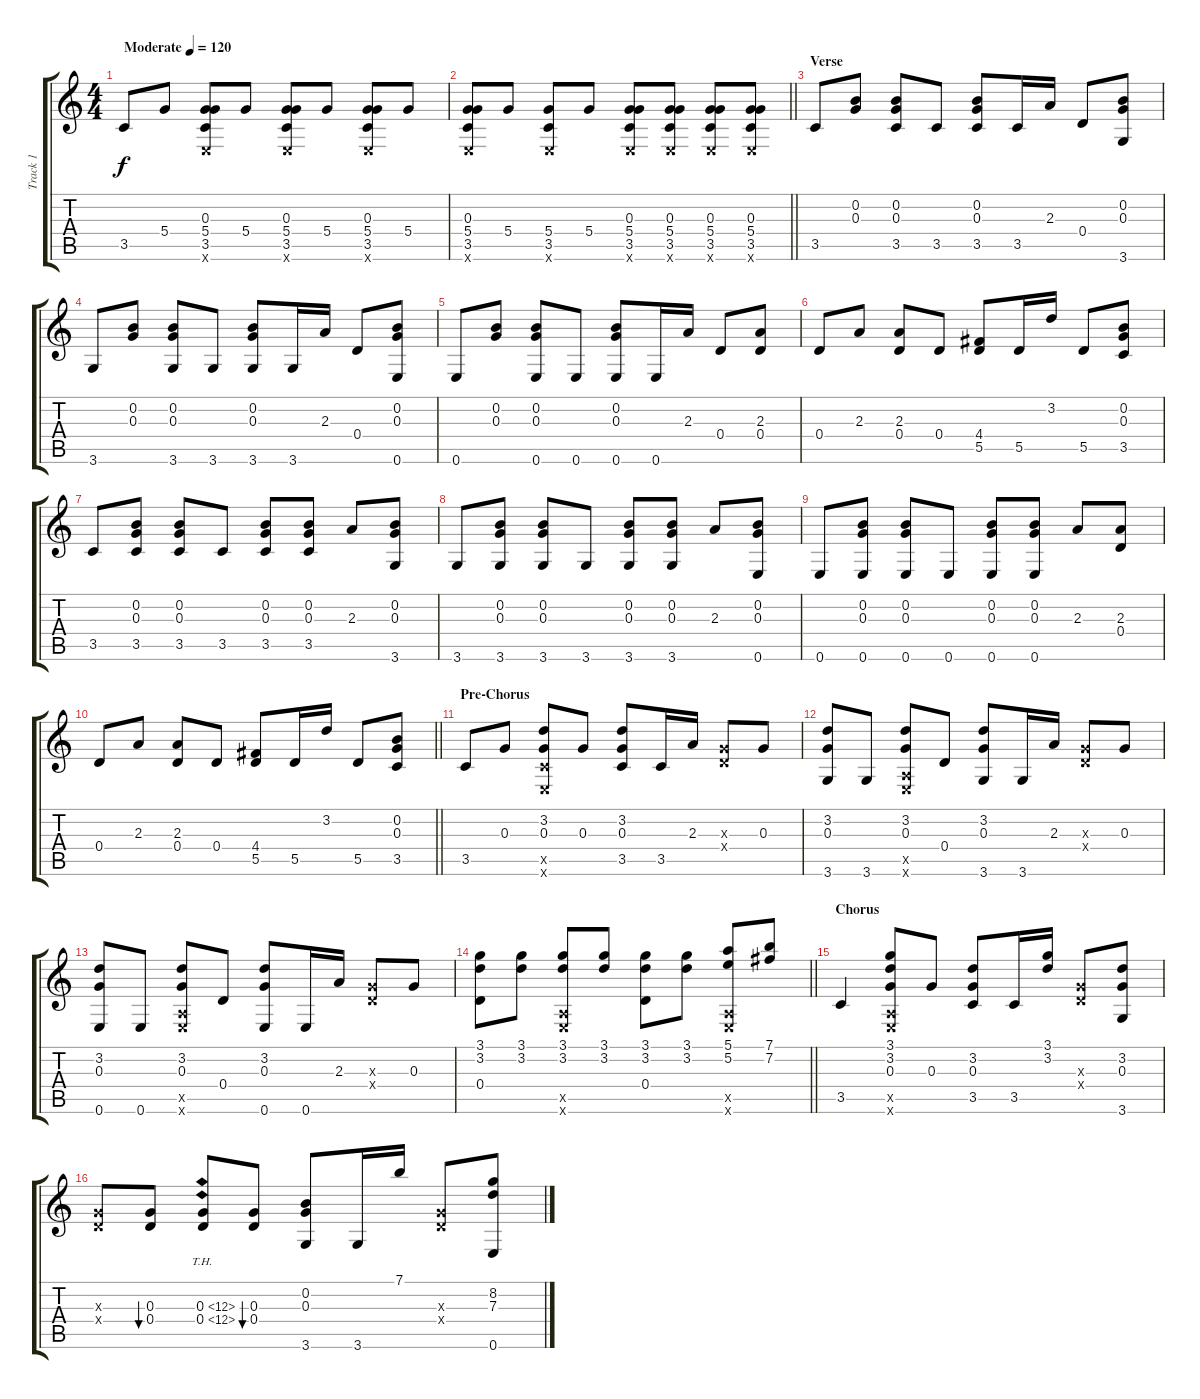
\track ("Track 1" "Track 1") {instrument acousticguitarsteel}
\staff {score tabs}
\tuning (E4 B3 G3 D3 A2 E2) {hide}
\ts (4 4)
\tempo (120 "Moderate")
\clef g2
\ks c
3.5.8{dy f instrument acousticguitarsteel} 5.4.8 (0.3 5.4 3.5 0.6{x}).8 5.4.8 (0.3 5.4 3.5 0.6{x}).8 5.4.8 (0.3 5.4 3.5 0.6{x}).8 5.4.8 |
\barLineRight lightlight
(0.3 5.4 3.5 0.6{x}).8 5.4.8 (5.4 3.5 0.6{x}).8 5.4.8 (0.3 5.4 3.5 0.6{x}).8 (0.3 5.4 3.5 0.6{x}).8 (0.3 5.4 3.5 0.6{x}).8 (0.3 5.4 3.5 0.6{x}).8 |
\section ("" "Verse")
3.5.8 (0.2 0.3).8 (0.2 0.3 3.5).8 3.5.8 (0.2 0.3 3.5).8 3.5.16 2.3.16 0.4.8 (0.2 0.3 3.6).8 |
3.6.8 (0.2 0.3).8 (0.2 0.3 3.6).8 3.6.8 (0.2 0.3 3.6).8 3.6.16 2.3.16 0.4.8 (0.2 0.3 0.6).8 |
0.6.8 (0.2 0.3).8 (0.2 0.3 0.6).8 0.6.8 (0.2 0.3 0.6).8 0.6.16 2.3.16 0.4.8 (2.3 0.4).8 |
0.4.8 2.3.8 (2.3 0.4).8 0.4.8 (4.4 5.5).8 5.5.16 3.2.16 5.5.8 (0.2 0.3 3.5).8 |
3.5.8 (0.2 0.3 3.5).8 (0.2 0.3 3.5).8 3.5.8 (0.2 0.3 3.5).8 (0.2 0.3 3.5).8 2.3.8 (0.2 0.3 3.6).8 |
3.6.8 (0.2 0.3 3.6).8 (0.2 0.3 3.6).8 3.6.8 (0.2 0.3 3.6).8 (0.2 0.3 3.6).8 2.3.8 (0.2 0.3 0.6).8 |
0.6.8 (0.2 0.3 0.6).8 (0.2 0.3 0.6).8 0.6.8 (0.2 0.3 0.6).8 (0.2 0.3 0.6).8 2.3.8 (2.3 0.4).8 |
\barLineRight lightlight
0.4.8 2.3.8 (2.3 0.4).8 0.4.8 (4.4 5.5).8 5.5.16 3.2.16 5.5.8 (0.2 0.3 3.5).8 |
\section ("" "Pre-Chorus")
3.5.8 0.3.8 (3.2 0.3 3.5{x} 0.6{x}).8 0.3.8 (3.2 0.3 3.5).8 3.5.16 2.3.16 (0.3{x} 0.4{x}).8 0.3.8 |
(3.2 0.3 3.6).8 3.6.8 (3.2 0.3 0.5{x} 0.6{x}).8 0.4.8 (3.2 0.3 3.6).8 3.6.16 2.3.16 (0.3{x} 0.4{x}).8 0.3.8 |
(3.2 0.3 0.6).8 0.6.8 (3.2 0.3 0.5{x} 0.6{x}).8 0.4.8 (3.2 0.3 0.6).8 0.6.16 2.3.16 (0.3{x} 0.4{x}).8 0.3.8 |
\barLineRight lightlight
(3.1 3.2 0.4).8 (3.1 3.2).8 (3.1 3.2 0.5{x} 0.6{x}).8 (3.1 3.2).8 (3.1 3.2 0.4).8 (3.1 3.2).8 (5.1 5.2 0.5{x} 0.6{x}).8 (7.1 7.2).8 |
\section ("" "Chorus")
3.5.4 (3.1 3.2 0.3 0.5{x} 0.6{x}).8 0.3.8 (3.2 0.3 3.5).8 3.5.16 (3.1 3.2).16 (0.3{x} 0.4{x}).8 (3.2 0.3 3.6).8 |
(0.3{x} 0.4{x}).8 (0.3 0.4).8{bu 60} (0.3{th 12} 0.4{th 12}).8 (0.3 0.4).8{bu 60} (0.2 0.3 3.6).8 3.6.16 7.1.16 (0.3{x} 0.4{x}).8 (8.2 7.3 0.6).8
